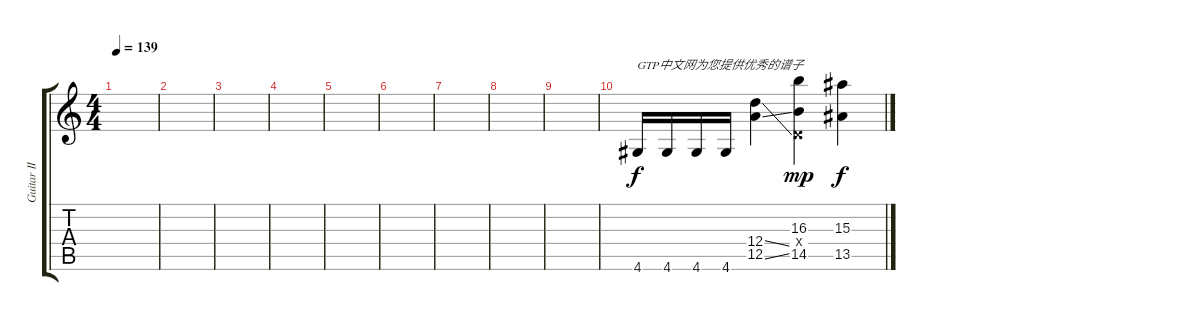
\track ("Guitar II" "Guitar II") {instrument overdrivenguitar}
\staff {score tabs}
\tuning (E4 B3 G3 D3 A2 E2) {hide}
\ts (4 4)
\tempo 139
\clef g2
\ks c
|
|
|
|
|
|
|
|
|
4.6.16{txt "GTP中文网为您提供优秀的谱子"} 4.6.16 4.6.16 4.6.16 (12.4{ss} 12.5{ss}).4 (16.3 0.4{x} 14.5).4{dy mp} (15.3 13.5).4{dy f}
